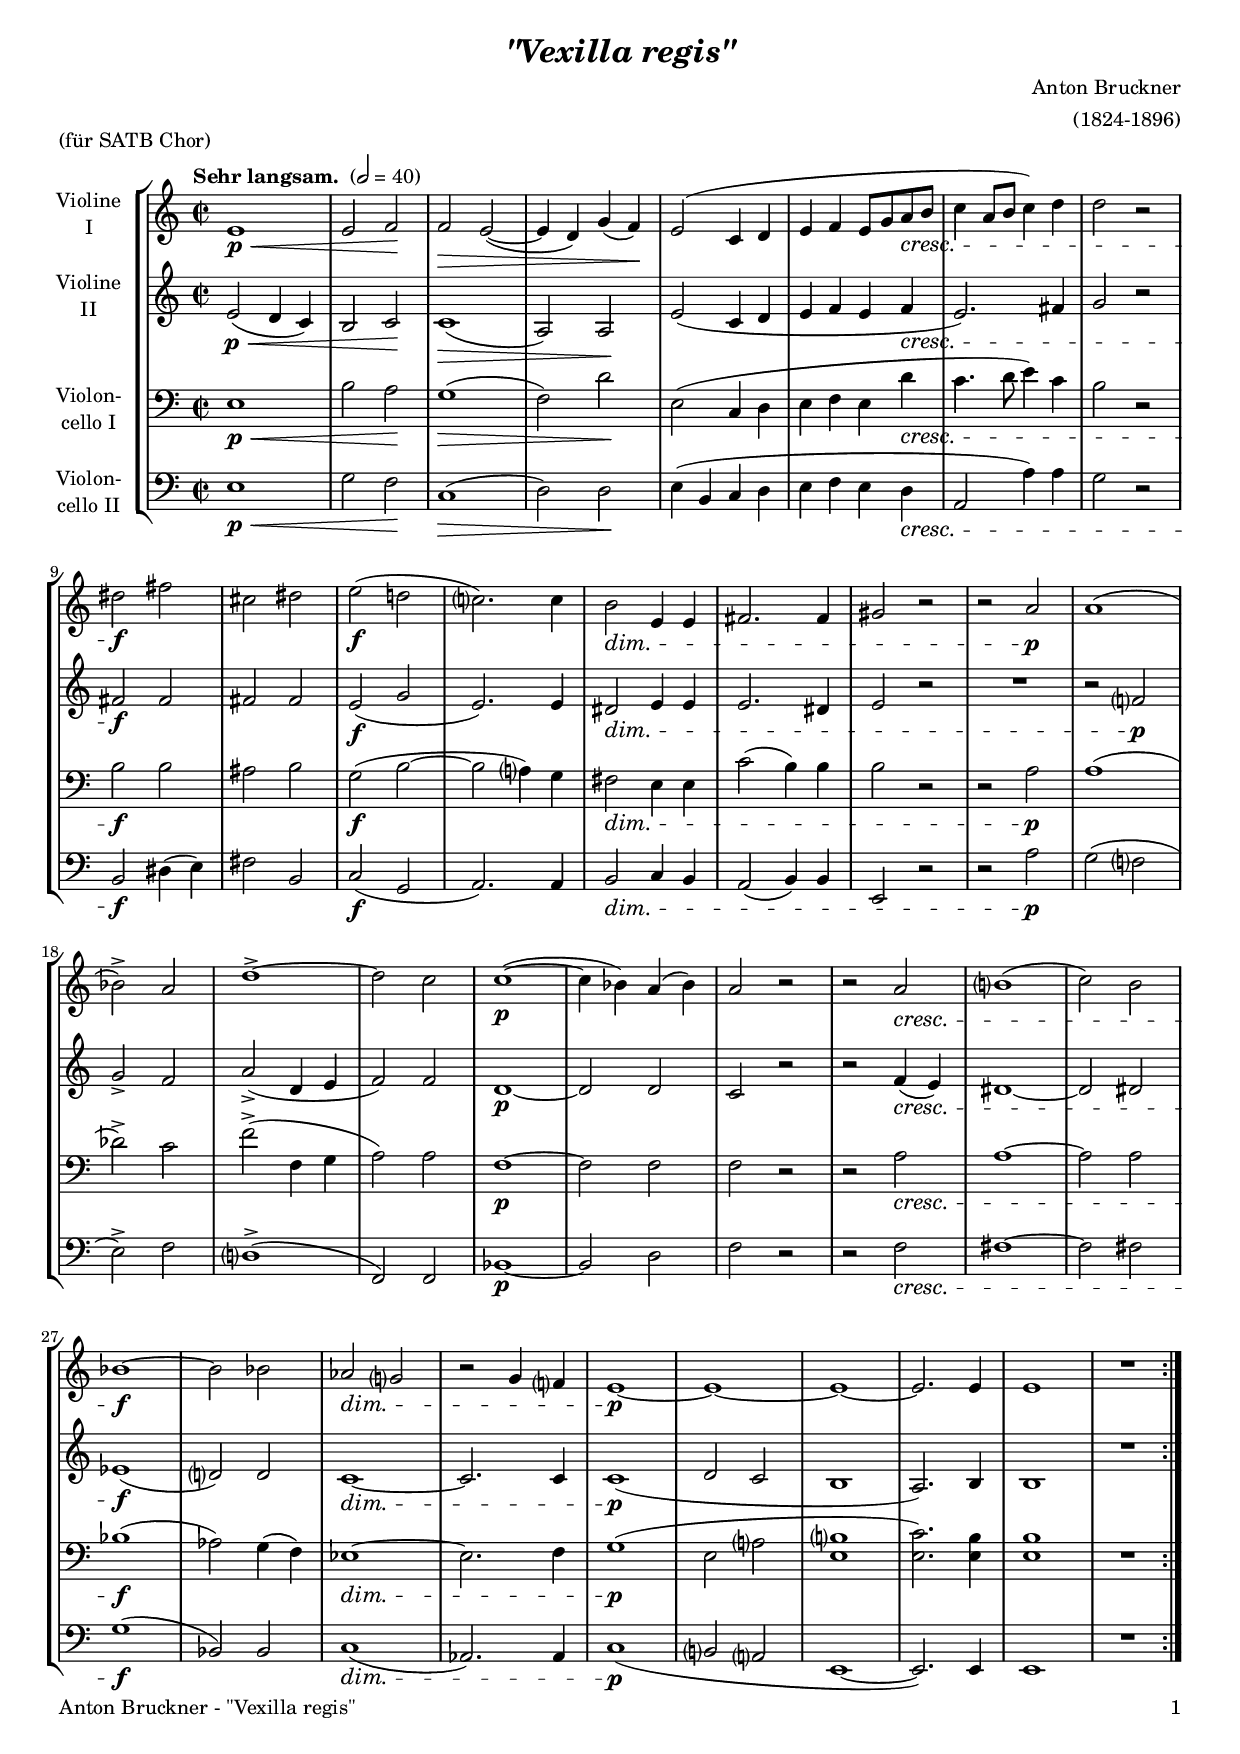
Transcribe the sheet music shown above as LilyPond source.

\version "2.24.1"
\include "deutsch.ly"

#(set-global-staff-size 17.5)

\header {
  title     = \markup \bold \italic "\"Vexilla regis\""
  composer  = "Anton Bruckner"
  arranger  = "(1824-1896)"
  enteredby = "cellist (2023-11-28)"
  piece     = "(für SATB Chor)"
}

voiceconsts = {
  \key a \minor
  \time 2/2
  \clef "treble"
%  \numericTimeSignature
  \compressEmptyMeasures
  % Set default beaming for all staves
%  \set Timing.beamExceptions = #'()
%  \set Timing.baseMoment     = #(ly:make-moment 1 4)
%  \set Timing.beatStructure  = #'(1 1 1)
  \tempo "Sehr langsam. " 2=40
}

mist = "string ensemble 1"
mivl = "violin"
miba = "cello"
mipz = "pizzicato strings"

dcaf = \mark \markup \box \italic "D.C. al Fine"
fine = \mark \markup \box \italic "Fine"

va = \relative c' {
  \voiceconsts

  \repeat volta 2 {
    e1\p\<
    e2 f\!
    f\> e(~
    e4 d) g( f)\!
    e2( c4 d e f e8 g a\cresc h

    c4 a8 h c4) d
    d2 r
    dis\f fis
    cis dis
    e(\f d!
    c?2.) c4
    h2\dim e,4 e

    fis2. fis4
    gis2 r
    r a\p
    a1(
    b2)-> a
    d1~->
    d2 c

    c1(~\p
    c4 b) a( b)
    a2 r
    r a\cresc
    h?1(
    c2) h
    b1~\f
    b2 b

    as\dim g?
    r g4 f?
    e1~\p
    e~
    e~
    e2. e4
    e1
    R
  }
}

vb = \relative c' {
  \voiceconsts

  \repeat volta 2 {
    e2(\p\< d4 c)
    h2 c\!
    c1(\>
    a2) a\!
    e'( c4 d
    e f e f\cresc

    e2.) fis4
    g2 r
    fis\f fis
    fis fis
    e(\f g
    e2.) e4
    dis2\dim e4 e

    e2. dis4
    e2 r
    R1
    r2 f?\p
    g-> f
    a(-> d,4 e
    f2) f

    d1~\p
    d2 d
    c r
    r f4(\cresc e)
    dis1~
    dis2 dis
    es1(\f
    d?2) d

    c1~\dim
    c2. c4
    c1(\p
    d2 c
    h1
    a2.) h4
    h1
    R
  }
}

vc = \relative c {
  \voiceconsts
  \clef "bass"
  
  \repeat volta 2 {
    e1\p\<
    h'2 a\!
    g1(\>
    f2) d'\!
    e,( c4 d
    e f e d'\cresc

    c4. d8 e4) c
    h2 r
    h\f h
    ais h
    g(\f h~
    h a?4) g
    fis2\dim e4 e

    c'2( h4) h
    h2 r
    r a\p
    a1(
    des2)-> c
    f(-> f,4 g
    a2) a

    f1~\p
    f2 f
    f r
    r a\cresc
    a1~
    a2 a
    b1(\f
    as2) g4( f)

    es1~\dim
    es2. f4
    g1(\p
    e2 a?
    <e h'?>1
    <e c'>2.) <e h'>4
    <e h'>1
    R
  }
}

vd = \relative c {
  \voiceconsts
  \clef "bass"
  
  \repeat volta 2 {
    e1\p\<
    g2 f\!
    c1(\>
    d2) d\!
    e4( h c d
    e f e d\cresc

    a2 a'4) a
    g2 r
    h,\f dis4( e)
    fis2 h,
    c(\f g
    a2.) a4
    h2\dim c4 h

    a2( h4) h
    e,2 r
    r a'\p
    g( f?
    e)-> f
    d?1(->
    f,2) f

    b1~\p
    b2 d
    f r
    r f\cresc
    fis1~
    fis2 fis
    g1(\f
    b,2) b

    c1(\dim
    as2.) as4
    c1(\p
    h?2 a?
    e1~
    e2.) e4
    e1
    R
  }
}


music = \new StaffGroup <<
      \new Staff {
	\set Staff.midiInstrument = \mivl
	\set Staff.instrumentName = \markup \center-column { "Violine" "I" }
	\transpose a a { \va }
      }

      \new Staff {
	\set Staff.midiInstrument = \mivl
	\set Staff.instrumentName = \markup \center-column { "Violine" "II" }
	\transpose a a { \vb }
      }

      \new Staff {
	\set Staff.midiInstrument = \miba
	\set Staff.instrumentName = \markup \center-column { "Violon-" "cello I" }
	\transpose a a { \vc }
      }

      \new Staff {
	\set Staff.midiInstrument = \miba
	\set Staff.instrumentName = \markup \center-column { "Violon-" "cello II" }
	\transpose a a { \vd }
      }
>>

\book {
  \paper {
    print-page-number = ##t
    print-first-page-number = ##t
    ragged-last-bottom = ##f
    oddHeaderMarkup = \markup \null
    evenHeaderMarkup = \markup \null
    oddFooterMarkup = \markup {
      \fill-line {
        \if \should-print-page-number
        "Anton Bruckner - \"Vexilla regis\"" \fromproperty #'page:page-number-string
      }
    }
    evenFooterMarkup = \oddFooterMarkup
  } \score {
    \music
    \layout {}
  }

  \score {
    \unfoldRepeats \music

    \midi {
      \context {
        \Score
      }
    }
  }
}